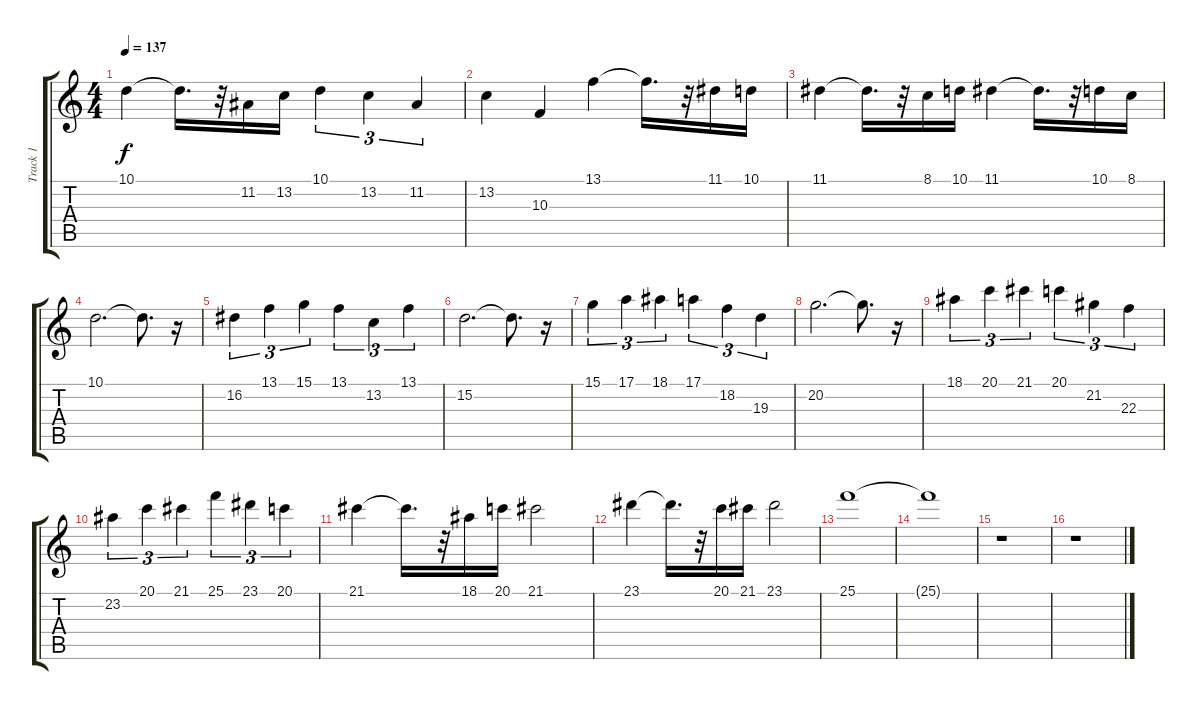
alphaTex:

\track ("Track 1" "Track 1") {instrument synthbrass1}
\staff {score tabs}
\tuning (E4 B3 G3 D3 A2 E2) {hide}
\ts (4 4)
\tempo 137
\clef g2
\ks c
10.1.4{dy f} 10.1{t}.16{d} r.32 11.2.16 13.2.16 10.1.4{tu (3 2)} 13.2.4{tu (3 2)} 11.2.4{tu (3 2)} |
13.2.4 10.3.4 13.1.4 13.1{t}.16{d} r.32 11.1.16 10.1.16 |
11.1.4 11.1{t}.16{d} r.32 8.1.16 10.1.16 11.1.4 11.1{t}.16{d} r.32 10.1.16 8.1.16 |
10.1.2{d} 10.1{t}.8{d} r.16 |
16.2.4{tu (3 2)} 13.1.4{tu (3 2)} 15.1.4{tu (3 2)} 13.1.4{tu (3 2)} 13.2.4{tu (3 2)} 13.1.4{tu (3 2)} |
15.2.2{d} 15.2{t}.8{d} r.16 |
15.1.4{tu (3 2)} 17.1.4{tu (3 2)} 18.1.4{tu (3 2)} 17.1.4{tu (3 2)} 18.2.4{tu (3 2)} 19.3.4{tu (3 2)} |
20.2.2{d} 20.2{t}.8{d} r.16 |
18.1.4{tu (3 2)} 20.1.4{tu (3 2)} 21.1.4{tu (3 2)} 20.1.4{tu (3 2)} 21.2.4{tu (3 2)} 22.3.4{tu (3 2)} |
23.2.4{tu (3 2)} 20.1.4{tu (3 2)} 21.1.4{tu (3 2)} 25.1.4{tu (3 2)} 23.1.4{tu (3 2)} 20.1.4{tu (3 2)} |
21.1.4 21.1{t}.16{d} r.32 18.1.16 20.1.16 21.1.2 |
23.1.4 23.1{t}.16{d} r.32 20.1.16 21.1.16 23.1.2 |
25.1.1 |
25.1{t}.1 |
r.1 |
r.1
